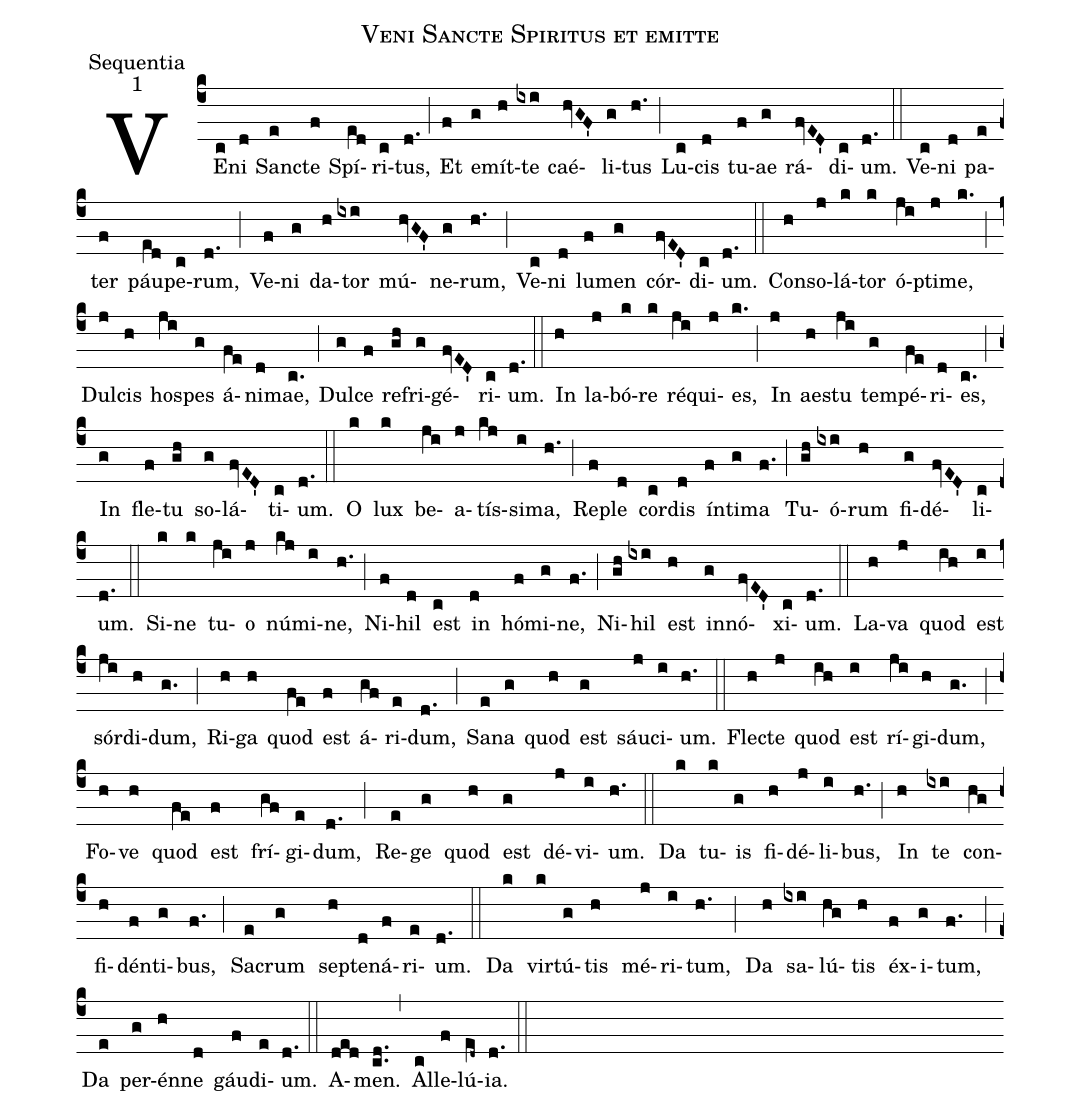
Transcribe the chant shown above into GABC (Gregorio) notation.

name:Veni Sancte Spiritus et emitte;
office-part:Sequentia;
mode:1;
%%
(c4) VE(c)ni(d) San(e)cte(f) Spí(e[ll:1]d)ri(c)tus,(d.) (;) Et(f) e(g)mít(h)te(ixi) caé(hvGF')li(g)tus(h.) (;) Lu(c)cis(d) tu(f)ae(g) rá(fvED')di(c)um.(d.) (::)
Ve(c)ni(d) pa(e)ter(f) páu(e[ll:1]d)pe(c)rum,(d.) (;) Ve(f)ni(g) da(h)tor(ixi) mú(hvGF')ne(g)rum,(h.) (;) Ve(c)ni(d) lu(f)men(g) cór(fvED')di(c)um.(d.) (::)
Con(h)so(j)lá(k)tor(k) ó(ji)pti(j)me,(k.) (;) Dul(j)cis(h) ho(ji)spes(g) á(fe)ni(d)mae,(c.) (;) Dul(g)ce(f) re(gh)fri(g)gé(fvED')ri(c)um.(d.) (::)
In(h) la(j)bó(k)re(k) ré(ji)qui(j)es,(k.) (;) In(j) ae(h)stu(ji) tem(g)pé(fe)ri(d)es,(c.) (;) In(g) fle(f)tu(gh) so(g)lá(fvED')ti(c)um.(d.) (::)
O(k) lux(k) be(ji)a(j)tís(kj)si(i)ma,(h.) (;) Re(f)ple(d) cor(c)dis(d) ín(f)ti(g)ma(f.) (;) Tu(gh)ó(ixi)rum(h) fi(g)dé(fvED')li(c)um.(d.) (::)
Si(k)ne(k) tu(ji)o(j) nú(kj)mi(i)ne,(h.) (;) Ni(f)hil(d) est(c) in(d) hó(f)mi(g)ne,(f.) (;) Ni(gh)hil(ixi) est(h) in(g)nó(fvED')xi(c)um.(d.) (::)
La(h)va(j) quod(ih) est(i) sór(ji)di(h)dum,(g.) (;) Ri(h)ga(h) quod(fe) est(f) á(gf)ri(e)dum,(d.) (;) Sa(e)na(g) quod(h) est(g) sáu(j)ci(i)um.(h.) (::)
Fle(h)cte(j) quod(ih) est(i) rí(ji)gi(h)dum,(g.) (;) Fo(h)ve(h) quod(fe) est(f) frí(gf)gi(e)dum,(d.) (;) Re(e)ge(g) quod(h) est(g) dé(j)vi(i)um.(h.) (::)
Da(k) tu(k)is(g) fi(h)dé(j)li(i)bus,(h.) (;) In(h) te(ixi) con(hg)fi(h)dén(f)ti(g)bus,(f.) (;) Sa(e)crum(g) se(h)pte(d)ná(f)ri(e)um.(d.) (::)
Da(k) vir(k)tú(g)tis(h) mé(j)ri(i)tum,(h.) (;) Da(h) sa(ixi)lú(hg)tis(h) éx(f)i(g)tum,(f.) (;) Da(e) per(g)én(h)ne(d) gáu(f)di(e)um.(d.) (::)

A(ded)men.(cd..) (,) Al(c)le(f)lú(e[ll:1]d~){ia}.(d.) (::)
